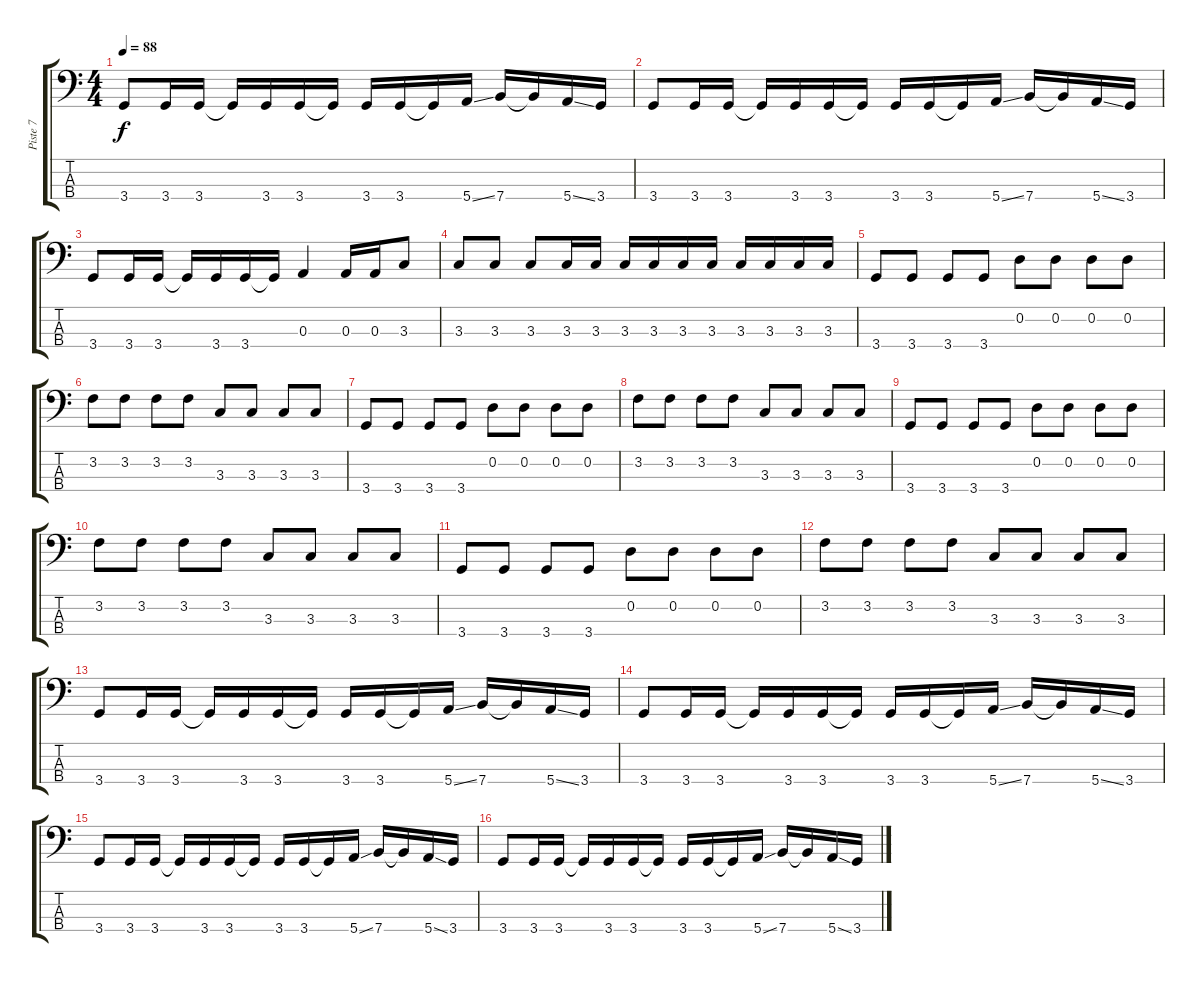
\track ("Piste 7" "Piste 7") {instrument fretlessbass}
\staff {score tabs}
\tuning (G2 D2 A1 E1) {hide}
\ts (4 4)
\tempo 88
\clef f4
\ks c
3.4.8{dy f} 3.4.16 3.4.16 3.4{t}.16 3.4.16 3.4.16 3.4{t}.16 3.4.16 3.4.16 3.4{t}.16 5.4{ss}.16 7.4.16 7.4{t}.16 5.4{ss}.16 3.4.16 |
3.4.8 3.4.16 3.4.16 3.4{t}.16 3.4.16 3.4.16 3.4{t}.16 3.4.16 3.4.16 3.4{t}.16 5.4{ss}.16 7.4.16 7.4{t}.16 5.4{ss}.16 3.4.16 |
3.4.8 3.4.16 3.4.16 3.4{t}.16 3.4.16 3.4.16 3.4{t}.16 0.3.4 0.3.16 0.3.16 3.3.8 |
3.3.8 3.3.8 3.3.8 3.3.16 3.3.16 3.3.16 3.3.16 3.3.16 3.3.16 3.3.16 3.3.16 3.3.16 3.3.16 |
3.4.8 3.4.8 3.4.8 3.4.8 0.2.8 0.2.8 0.2.8 0.2.8 |
3.2.8 3.2.8 3.2.8 3.2.8 3.3.8 3.3.8 3.3.8 3.3.8 |
3.4.8 3.4.8 3.4.8 3.4.8 0.2.8 0.2.8 0.2.8 0.2.8 |
3.2.8 3.2.8 3.2.8 3.2.8 3.3.8 3.3.8 3.3.8 3.3.8 |
3.4.8 3.4.8 3.4.8 3.4.8 0.2.8 0.2.8 0.2.8 0.2.8 |
3.2.8 3.2.8 3.2.8 3.2.8 3.3.8 3.3.8 3.3.8 3.3.8 |
3.4.8 3.4.8 3.4.8 3.4.8 0.2.8 0.2.8 0.2.8 0.2.8 |
3.2.8 3.2.8 3.2.8 3.2.8 3.3.8 3.3.8 3.3.8 3.3.8 |
3.4.8 3.4.16 3.4.16 3.4{t}.16 3.4.16 3.4.16 3.4{t}.16 3.4.16 3.4.16 3.4{t}.16 5.4{ss}.16 7.4.16 7.4{t}.16 5.4{ss}.16 3.4.16 |
3.4.8 3.4.16 3.4.16 3.4{t}.16 3.4.16 3.4.16 3.4{t}.16 3.4.16 3.4.16 3.4{t}.16 5.4{ss}.16 7.4.16 7.4{t}.16 5.4{ss}.16 3.4.16 |
3.4.8 3.4.16 3.4.16 3.4{t}.16 3.4.16 3.4.16 3.4{t}.16 3.4.16 3.4.16 3.4{t}.16 5.4{ss}.16 7.4.16 7.4{t}.16 5.4{ss}.16 3.4.16 |
3.4.8 3.4.16 3.4.16 3.4{t}.16 3.4.16 3.4.16 3.4{t}.16 3.4.16 3.4.16 3.4{t}.16 5.4{ss}.16 7.4.16 7.4{t}.16 5.4{ss}.16 3.4.16
